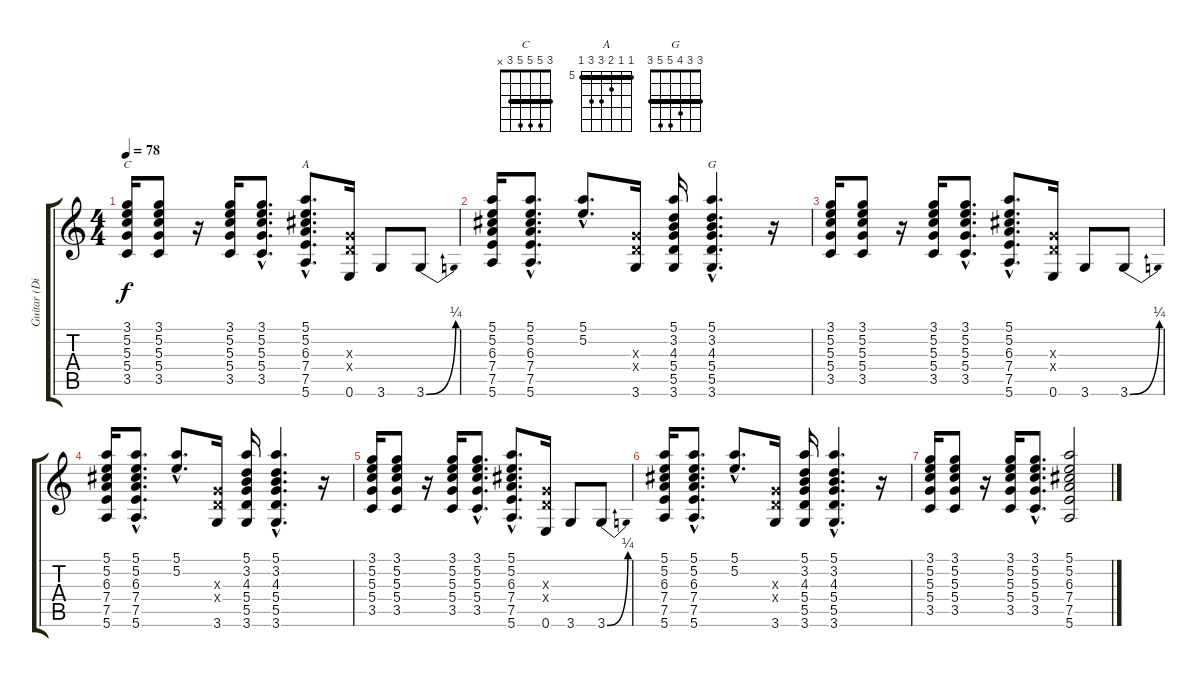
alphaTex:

\track ("Guitar (Distortion)" "Guitar (Di") {instrument distortionguitar}
\staff {score tabs}
\tuning (E4 B3 G3 D3 A2 E2) {hide}
\chord ("C" 3 5 5 5 3 x) {barre 3}
\chord ("A" 5 5 6 7 7 5) {firstfret 5 barre 5}
\chord ("G" 3 3 4 5 5 3) {barre 3}
\ts (4 4)
\tempo 78
\clef g2
\ks c
(3.1 5.2 5.3 5.4 3.5).16{ch "C" dy f} (3.1 5.2 5.3 5.4 3.5).8 r.16 (3.1 5.2 5.3 5.4 3.5).16 (3.1{hac} 5.2{hac} 5.3{hac} 5.4{hac} 3.5{hac}).8{d} (5.1{hac} 5.2{hac} 6.3{hac} 7.4{hac} 7.5{hac} 5.6{hac}).8{d ch "A"} (0.3{x} 0.4{x} 0.6).16 3.6.8 3.6{be (bend 0 0 60 1)}.8 |
(5.1 5.2 6.3 7.4 7.5 5.6).16 (5.1{hac} 5.2{hac} 6.3{hac} 7.4{hac} 7.5{hac} 5.6{hac}).8{d} (5.1{hac} 5.2{hac}).8{d} (0.3{x} 0.4{x} 3.6).16 (5.1 3.2 4.3 5.4 5.5 3.6).16 (5.1{hac} 3.2{hac} 4.3{hac} 5.4{hac} 5.5{hac} 3.6{hac}).4{d ch "G"} r.16 |
(3.1 5.2 5.3 5.4 3.5).16 (3.1 5.2 5.3 5.4 3.5).8 r.16 (3.1 5.2 5.3 5.4 3.5).16 (3.1{hac} 5.2{hac} 5.3{hac} 5.4{hac} 3.5{hac}).8{d} (5.1{hac} 5.2{hac} 6.3{hac} 7.4{hac} 7.5{hac} 5.6{hac}).8{d} (0.3{x} 0.4{x} 0.6).16 3.6.8 3.6{be (bend 0 0 60 1)}.8 |
(5.1 5.2 6.3 7.4 7.5 5.6).16{volume 10} (5.1{hac} 5.2{hac} 6.3{hac} 7.4{hac} 7.5{hac} 5.6{hac}).8{d} (5.1{hac} 5.2{hac}).8{d} (0.3{x} 0.4{x} 3.6).16 (5.1 3.2 4.3 5.4 5.5 3.6).16{volume 9} (5.1{hac} 3.2{hac} 4.3{hac} 5.4{hac} 5.5{hac} 3.6{hac}).4{d} r.16 |
(3.1 5.2 5.3 5.4 3.5).16{volume 8} (3.1 5.2 5.3 5.4 3.5).8 r.16 (3.1 5.2 5.3 5.4 3.5).16 (3.1{hac} 5.2{hac} 5.3{hac} 5.4{hac} 3.5{hac}).8{d} (5.1{hac} 5.2{hac} 6.3{hac} 7.4{hac} 7.5{hac} 5.6{hac}).8{d volume 7} (0.3{x} 0.4{x} 0.6).16 3.6.8 3.6{be (bend 0 0 60 1)}.8 |
(5.1 5.2 6.3 7.4 7.5 5.6).16{volume 6} (5.1{hac} 5.2{hac} 6.3{hac} 7.4{hac} 7.5{hac} 5.6{hac}).8{d} (5.1{hac} 5.2{hac}).8{d} (0.3{x} 0.4{x} 3.6).16 (5.1 3.2 4.3 5.4 5.5 3.6).16{volume 5} (5.1{hac} 3.2{hac} 4.3{hac} 5.4{hac} 5.5{hac} 3.6{hac}).4{d} r.16 |
(3.1 5.2 5.3 5.4 3.5).16{volume 4} (3.1 5.2 5.3 5.4 3.5).8 r.16 (3.1 5.2 5.3 5.4 3.5).16 (3.1{hac} 5.2{hac} 5.3{hac} 5.4{hac} 3.5{hac}).8{d} (5.1 5.2 6.3 7.4 7.5 5.6).2{volume 3}
